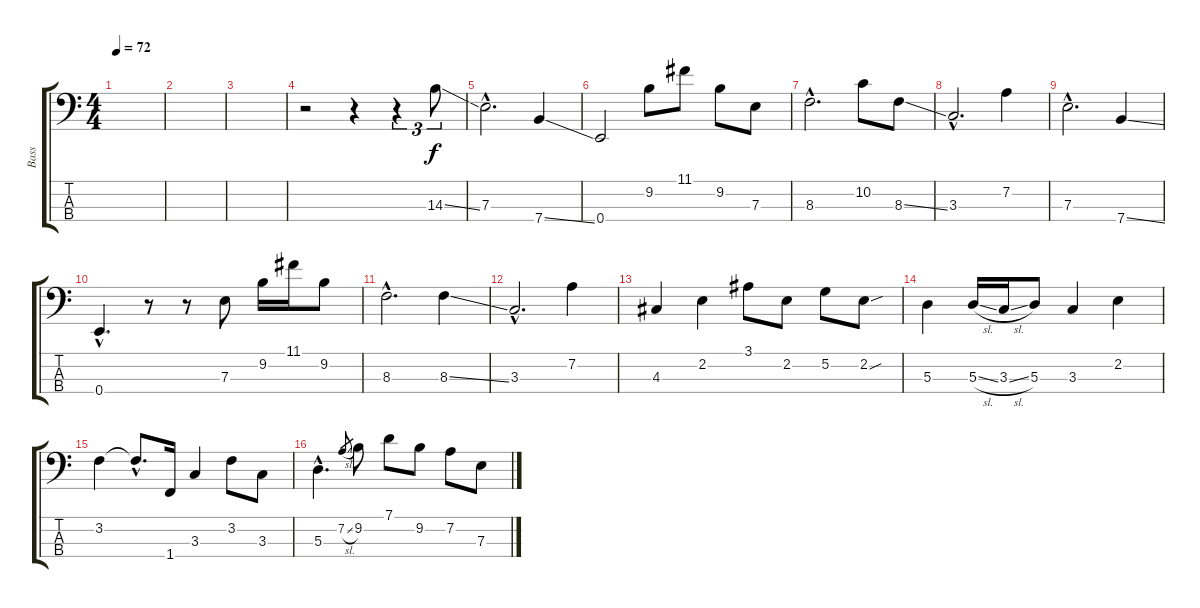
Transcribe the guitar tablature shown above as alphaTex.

\track ("Bass" "Bass") {instrument electricbassfinger}
\staff {score tabs}
\tuning (G2 D2 A1 E1) {hide}
\ts (4 4)
\tempo 72
\clef f4
\ks c
|
|
|
r.2 r.4 r.4{tu (3 2)} 14.3{ss}.8{tu (3 2)} |
7.3{hac}.2{d} 7.4{ss}.4 |
0.4.2 9.2.8 11.1.8 9.2.8 7.3.8 |
8.3{hac}.2{d} 10.2.8 8.3{ss}.8 |
3.3{hac}.2{d} 7.2.4 |
7.3{hac}.2{d} 7.4{ss}.4 |
0.4{hac}.4{d} r.8 r.8 7.3.8 9.2.16 11.1.16 9.2.8 |
8.3{hac}.2{d} 8.3{ss}.4 |
3.3{hac}.2{d} 7.2.4 |
4.3.4 2.2.4 3.1.8 2.2.8 5.2.8 2.2{sou}.8 |
5.3.4 5.3{sl}.16 3.3{sl}.16 5.3.8 3.3.4 2.2.4 |
3.2.4 3.2{hac t}.8{d} 1.4.16 3.3.4 3.2.8 3.3.8 |
5.3{hac}.4{d} 7.2{sl}.8{gr} 9.2.8 7.1.8 9.2.8 7.2.8 7.3.8
